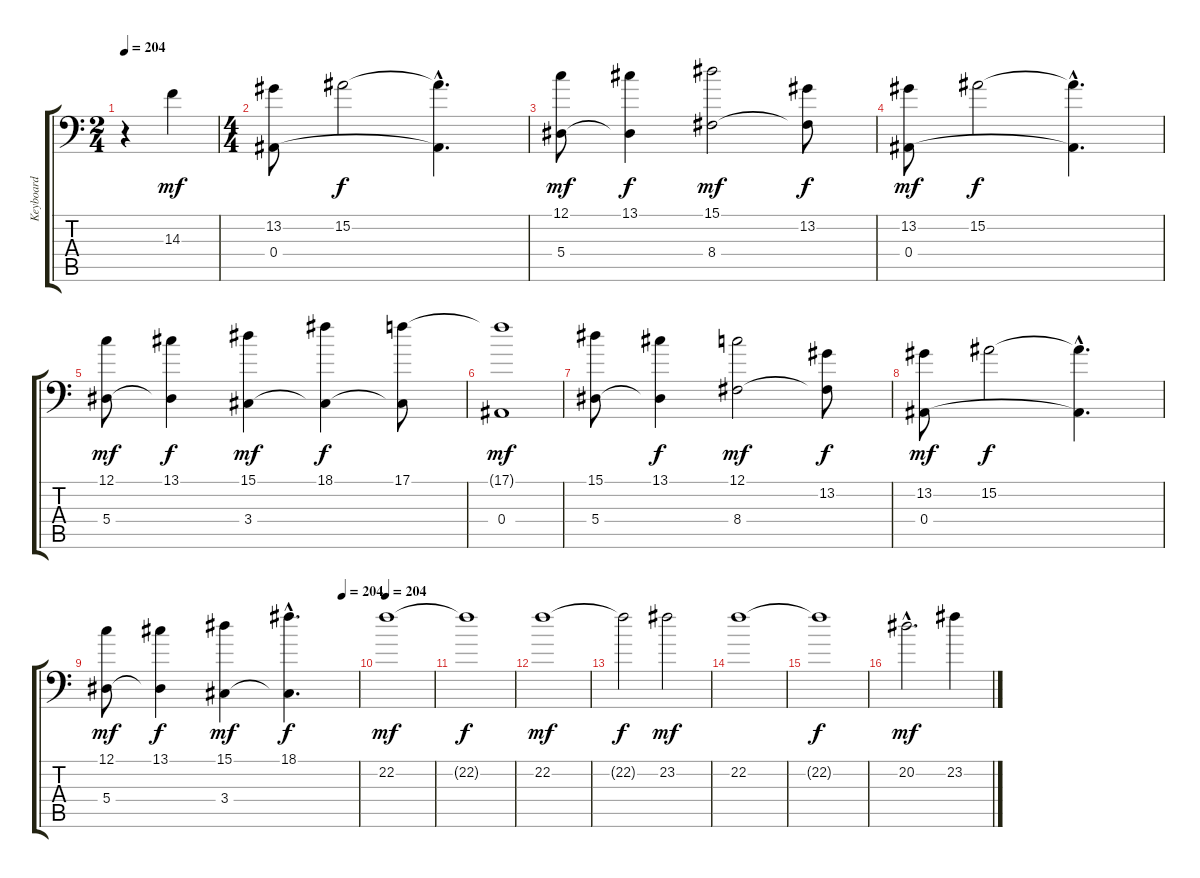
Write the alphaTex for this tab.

\track ("Keyboard" "Keyboard") {instrument drawbarorgan}
\staff {score tabs}
\tuning (C4 G3 Eb3 Bb2 F2 Bb1) {hide}
\ts (2 4)
\tempo 204
\tempo 102
\tempo 204
\clef f4
\ks c
r.4{dy mf instrument drawbarorgan} 14.3.4 |
\ts (4 4)
(13.2 0.4).8 15.2.2{dy f} (15.2{hac t} 0.4{hac t}).4{d} |
(12.1 5.4).8{dy mf} (13.1 5.4{t}).4{dy f} (15.1 8.4).2{dy mf} (13.2 8.4{t}).8{dy f} |
(13.2 0.4).8{dy mf} 15.2.2{dy f} (15.2{hac t} 0.4{hac t}).4{d} |
(12.1 5.4).8{dy mf} (13.1 5.4{t}).4{dy f} (15.1 3.4).4{dy mf} (18.1 3.4{t}).4{dy f} (17.1 3.4{t}).8 |
(17.1{t} 0.4).1{dy mf} |
(15.1 5.4).8 (13.1 5.4{t}).4{dy f} (12.1 8.4).2{dy mf} (13.2 8.4{t}).8{dy f} |
(13.2 0.4).8{dy mf} 15.2.2{dy f} (15.2{hac t} 0.4{hac t}).4{d} |
\tempo (204 0.9375)
(12.1 5.4).8{dy mf} (13.1 5.4{t}).4{dy f} (15.1 3.4).4{dy mf} (18.1{hac} 3.4{hac t}).4{d dy f} |
\tempo 204
22.2.1{dy mf} |
22.2{t}.1{dy f} |
22.2.1{dy mf} |
22.2{t}.2{dy f} 23.2.2{dy mf} |
22.2.1 |
22.2{t}.1{dy f} |
20.2{hac}.2{d dy mf} 23.2.4
